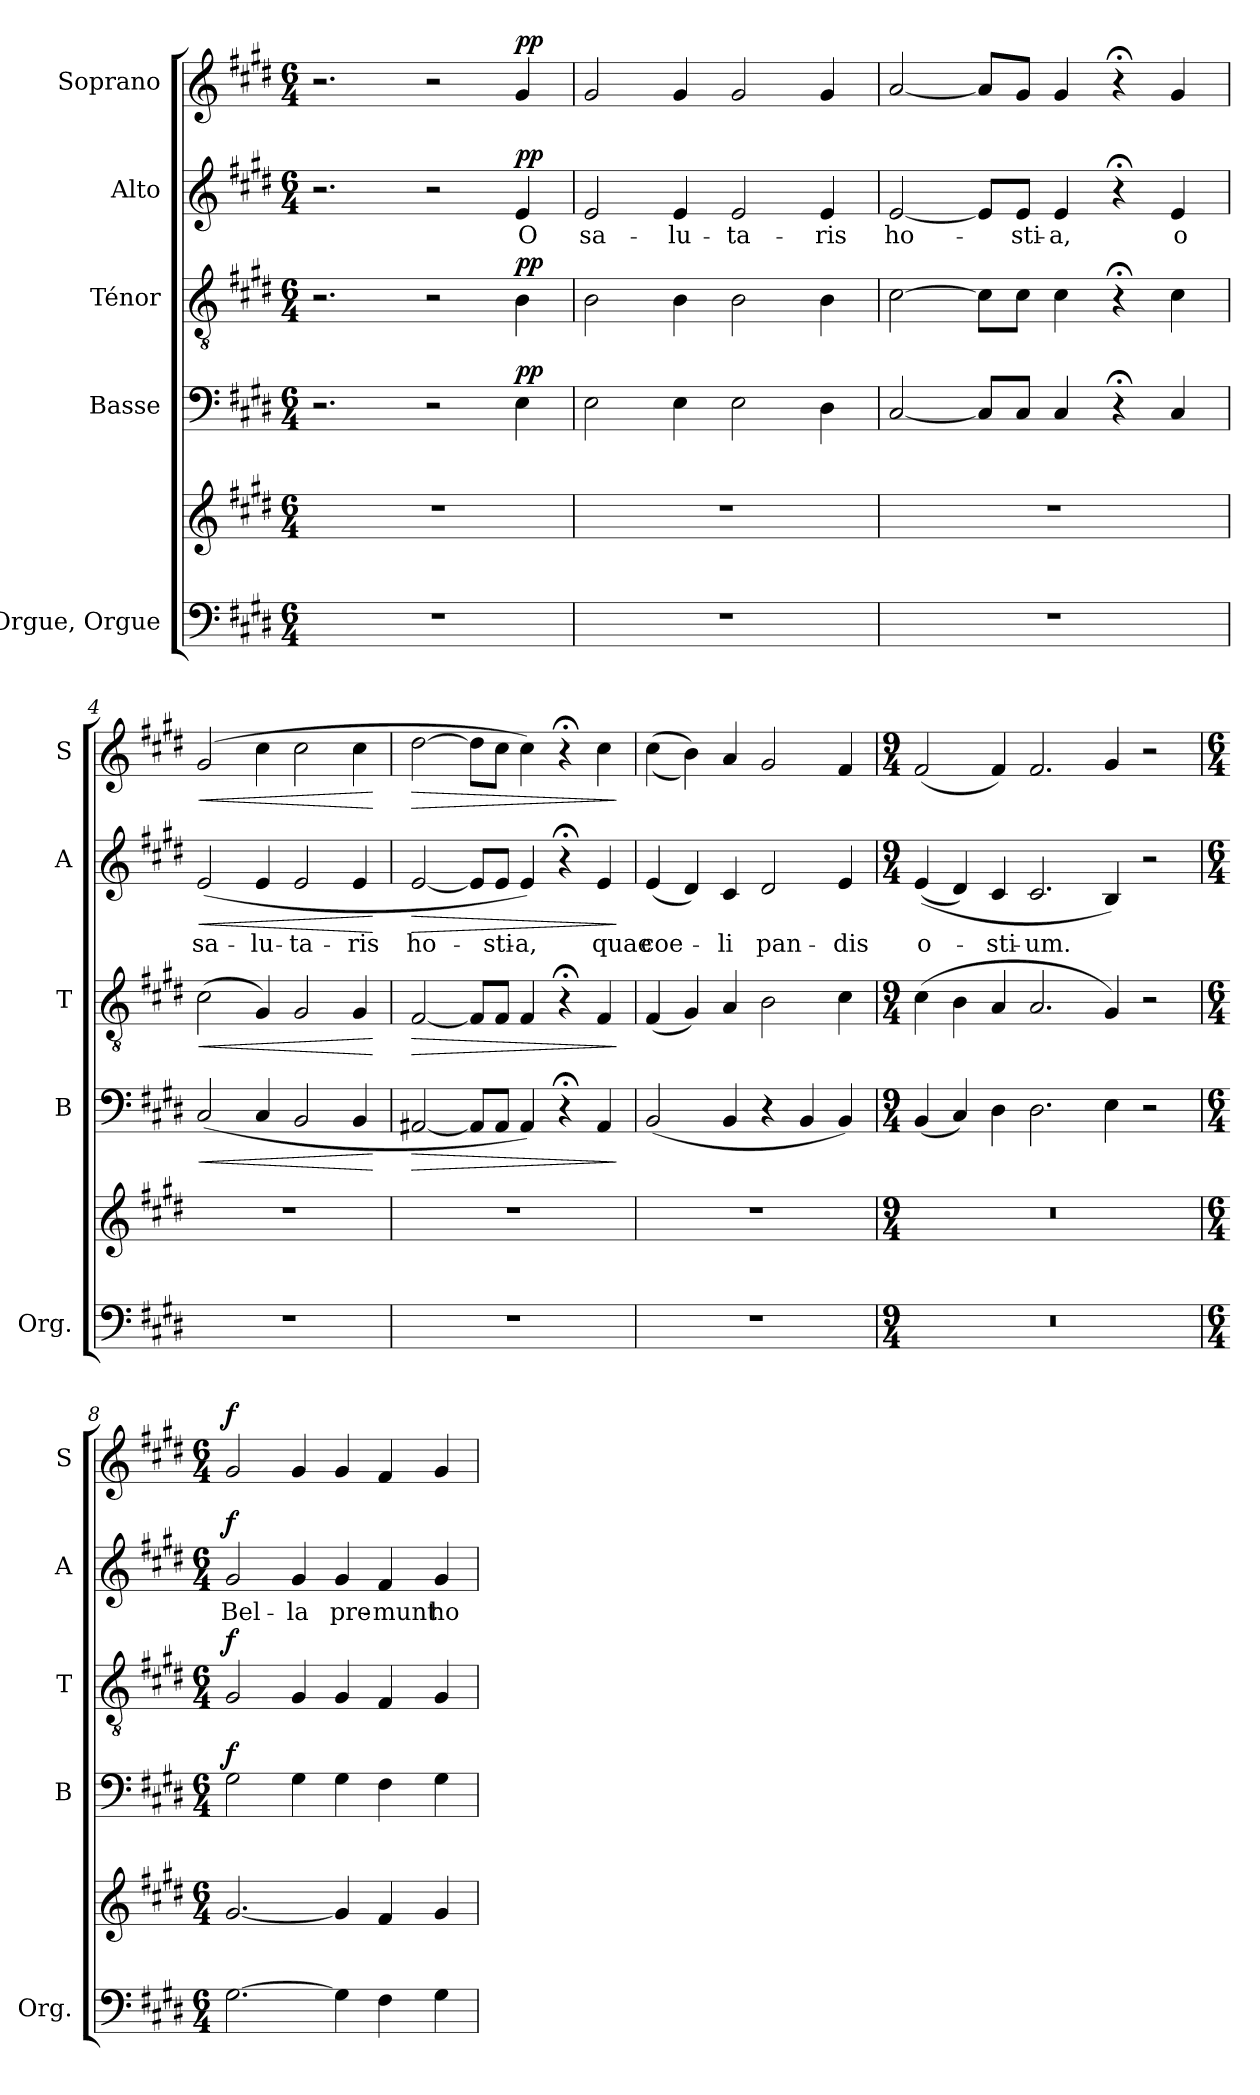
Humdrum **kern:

**kern	**kern	**kern	**dynam	**kern	**dynam	**kern	**text	**dynam	**kern	**dynam
*part5	*part5	*part4	*part4	*part3	*part3	*part2	*part2	*part2	*part1	*part1
*staff6	*staff5	*staff4	*staff4	*staff3	*staff3	*staff2	*staff2	*staff2	*staff1	*staff1
*I"Orgue, Orgue	*	*I"Basse	*	*I"Ténor	*	*I"Alto	*	*	*I"Soprano	*
*I'Org.	*	*I'B	*	*I'T	*	*I'A	*	*	*I'S	*
*clefF4	*clefG2	*clefF4	*	*clefGv2	*	*clefG2	*	*	*clefG2	*
*k[f#c#g#d#]	*k[f#c#g#d#]	*k[f#c#g#d#]	*	*k[f#c#g#d#]	*	*k[f#c#g#d#]	*	*	*k[f#c#g#d#]	*
*M6/4	*M6/4	*M6/4	*	*M6/4	*	*M6/4	*	*	*M6/4	*
*MM80	*MM80	*MM80	*	*MM80	*	*MM80	*	*	*MM80	*
=1	=1	=1	=1	=1	=1	=1	=1	=1	=1	=1
1.r	1.r	2.r	.	2.r	.	2.r	.	.	2.r	.
.	.	2r	.	2r	.	2r	.	.	2r	.
!	!	!	!LO:DY:a	!	!LO:DY:a	!	!LO:LY:b	!LO:DY:a	!	!LO:DY:a
.	.	4E\	pp	4B\	pp	4e/	O	pp	4g#/	pp
=2	=2	=2	=2	=2	=2	=2	=2	=2	=2	=2
!	!	!	!	!	!	!	!LO:LY:b	!	!	!
1.r	1.r	2E\	.	2B\	.	2e/	sa-	.	2g#/	.
!	!	!	!	!	!	!	!LO:LY:b	!	!	!
.	.	4E\	.	4B\	.	4e/	-lu-	.	4g#/	.
!	!	!	!	!	!	!	!LO:LY:b	!	!	!
.	.	2E\	.	2B\	.	2e/	-ta-	.	2g#/	.
!	!	!	!	!	!	!	!LO:LY:b	!	!	!
.	.	4D#\	.	4B\	.	4e/	-ris	.	4g#/	.
=3	=3	=3	=3	=3	=3	=3	=3	=3	=3	=3
!	!	!	!	!	!	!	!LO:LY:b	!	!	!
1.r	1.r	[2C#/	.	[2c#\	.	[2e/	ho-	.	[2a/	.
.	.	8C#/L]	.	8c#\L]	.	8e/L]	.	.	8a/L]	.
!	!	!	!	!	!	!	!LO:LY:b	!	!	!
.	.	8C#/J	.	8c#\J	.	8e/J	-sti-	.	8g#/J	.
!	!	!	!	!	!	!	!LO:LY:b	!	!	!
.	.	4C#/	.	4c#\	.	4e/	-a,	.	4g#/	.
.	.	4r;<	.	4r;<	.	4r;<	.	.	4r;<	.
!	!	!	!	!	!	!	!LO:LY:b	!	!	!
.	.	4C#/	.	4c#\	.	4e/	o	.	4g#/	.
=4	=4	=4	=4	=4	=4	=4	=4	=4	=4	=4
!	!	!	!LO:HP:b	!	!LO:HP:b	!	!LO:LY:b	!LO:HP:b	!	!LO:HP:b
1.r	1.r	(>2C#/	<	(>2c#\	<	(>2e/	sa-	<	(>2g#/	<
!	!	!	!	!	!	!	!LO:LY:b	!	!	!
.	.	4C#/	.	4G#/)	.	4e/	-lu-	.	4cc#\	.
!	!	!	!	!	!	!	!LO:LY:b	!	!	!
.	.	2BB/	.	2G#/	.	2e/	-ta-	.	2cc#\	.
!	!	!	!	!	!	!	!LO:LY:b	!	!	!
.	.	4BB/	.	4G#/	.	4e/	-ris	.	4cc#\	.
.	.	.	[	.	[	.	.	[	.	[
=5	=5	=5	=5	=5	=5	=5	=5	=5	=5	=5
!	!	!	!LO:HP:b	!	!LO:HP:b	!	!LO:LY:b	!LO:HP:b	!	!LO:HP:b
1.r	1.r	[2AA#X/	>	[2F#/	>	[2e/	ho-	>	[2dd#\	>
.	.	8AA#/L]	.	8F#/L]	.	8e/L]	.	.	8dd#\L]	.
!	!	!	!	!	!	!	!LO:LY:b	!	!	!
.	.	8AA#/J	.	8F#/J	.	8e/J	-sti-	.	8cc#\J	.
!	!	!	!	!	!	!	!LO:LY:b	!	!	!
.	.	4AA#/)	.	4F#/	.	4e/)	-a,	.	4cc#\)	.
.	.	4r;<	.	4r;<	.	4r;<	.	.	4r;<	.
!	!	!	!	!	!	!	!LO:LY:b	!	!	!
.	.	4AA#/	.	4F#/	.	4e/	quae	.	4cc#\	.
.	.	.	]	.	]	.	.	]	.	]
!!LO:LB:g=z
=6	=6	=6	=6	=6	=6	=6	=6	=6	=6	=6
!	!	!	!	!	!	!	!LO:LY:b	!	!	!
1.r	1.r	(>2BB/	.	(<4F#/	.	(<4e/	coe-	.	(>(>4cc#\	.
.	.	.	.	4G#/)	.	4d#/)	.	.	4b\))	.
!	!	!	!	!	!	!	!LO:LY:b	!	!	!
.	.	4BB/	.	4A/	.	4c#/	-li	.	4a/	.
!	!	!	!	!	!	!	!LO:LY:b	!	!	!
.	.	4r	.	2B\	.	2d#/	pan-	.	2g#/	.
.	.	4BB/	.	.	.	.	.	.	.	.
!	!	!	!	!	!	!	!LO:LY:b	!	!	!
.	.	4BB/)	.	4c#\	.	4e/	-dis	.	4f#/	.
=7	=7	=7	=7	=7	=7	=7	=7	=7	=7	=7
*M9/4	*M9/4	*M9/4	*	*M9/4	*	*M9/4	*	*	*M9/4	*
!	!	!	!	!	!	!	!LO:LY:b	!	!	!
4%9r	4%9r	(>4BB/	.	(>4c#\	.	(<(>4e/	o-	.	(>2f#/	.
.	.	4C#/)	.	4B\	.	4d#/)	.	.	.	.
!	!	!	!	!	!	!	!LO:LY:b	!	!	!
.	.	4D#\	.	4A/	.	4c#/	-sti-	.	4f#/)	.
!	!	!	!	!	!	!	!LO:LY:b	!	!	!
.	.	2.D#\	.	2.A/	.	2.c#/	-um.	.	2.f#/	.
.	.	4E\	.	4G#/)	.	4B/)	.	.	4g#/	.
.	.	2r	.	2r	.	2r	.	.	2r	.
=8	=8	=8	=8	=8	=8	=8	=8	=8	=8	=8
*M6/4	*M6/4	*M6/4	*	*M6/4	*	*M6/4	*	*	*M6/4	*
!	!	!	!LO:DY:a	!	!LO:DY:a	!	!LO:LY:b	!LO:DY:a	!	!LO:DY:a
[2.G#\	[2.g#/	2G#\	f	2G#/	f	2g#/	Bel-	f	2g#/	f
!	!	!	!	!	!	!	!LO:LY:b	!	!	!
.	.	4G#\	.	4G#/	.	4g#/	-la	.	4g#/	.
!	!	!	!	!	!	!	!LO:LY:b	!	!	!
4G#\]	4g#/]	4G#\	.	4G#/	.	4g#/	pre-	.	4g#/	.
!	!	!	!	!	!	!	!LO:LY:b	!	!	!
4F#\	4f#/	4F#\	.	4F#/	.	4f#/	-munt	.	4f#/	.
!	!	!	!	!	!	!	!LO:LY:b	!	!	!
4G#\	4g#/	4G#\	.	4G#/	.	4g#/	ho-	.	4g#/	.
=	=	=	=	=	=	=	=	=	=	=
*-	*-	*-	*-	*-	*-	*-	*-	*-	*-	*-
